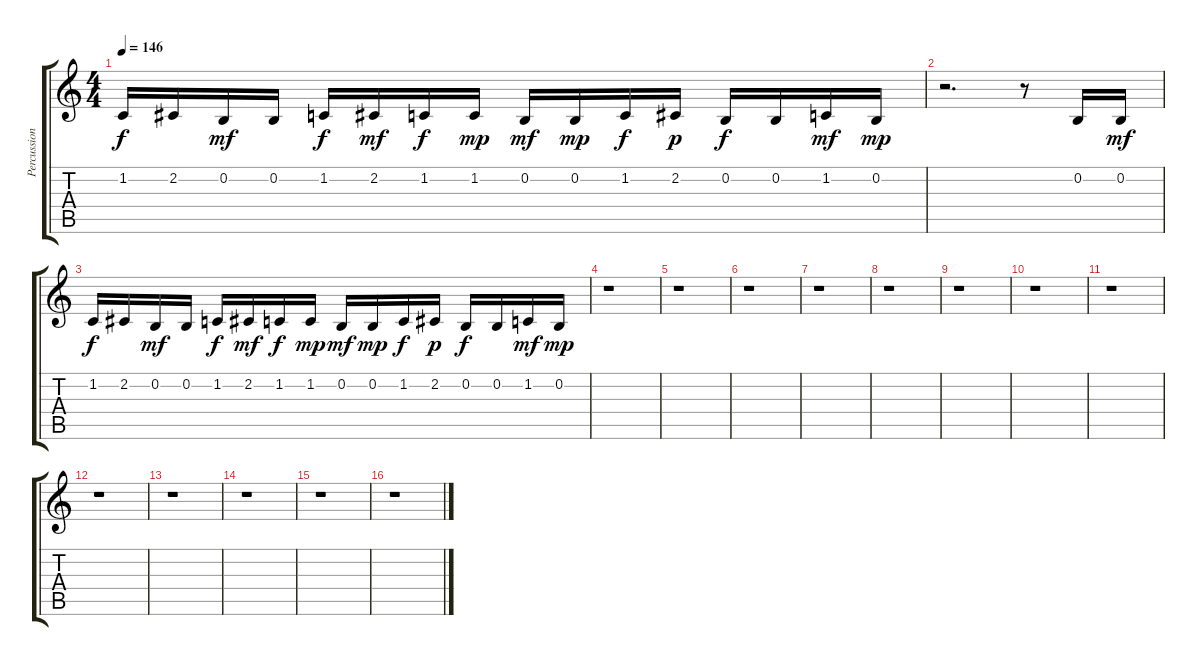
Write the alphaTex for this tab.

\track ("Percussion 2" "Percussion") {instrument melodictom}
\staff {score tabs}
\tuning (E4 B3 G3 D3 A2 E2) {hide}
\ts (4 4)
\tempo 146
\clef g2
\ks c
1.2.16{dy f} 2.2.16 0.2.16{dy mf} 0.2.16 1.2.16{dy f} 2.2.16{dy mf} 1.2.16{dy f} 1.2.16{dy mp} 0.2.16{dy mf} 0.2.16{dy mp} 1.2.16{dy f} 2.2.16{dy p} 0.2.16{dy f} 0.2.16 1.2.16{dy mf} 0.2.16{dy mp} |
r.2{d} r.8 0.2.16 0.2.16{dy mf} |
1.2.16{dy f} 2.2.16 0.2.16{dy mf} 0.2.16 1.2.16{dy f} 2.2.16{dy mf} 1.2.16{dy f} 1.2.16{dy mp} 0.2.16{dy mf} 0.2.16{dy mp} 1.2.16{dy f} 2.2.16{dy p} 0.2.16{dy f} 0.2.16 1.2.16{dy mf} 0.2.16{dy mp} |
r.1 |
r.1 |
r.1 |
r.1 |
r.1 |
r.1 |
r.1 |
r.1 |
r.1 |
r.1 |
r.1 |
r.1 |
r.1
